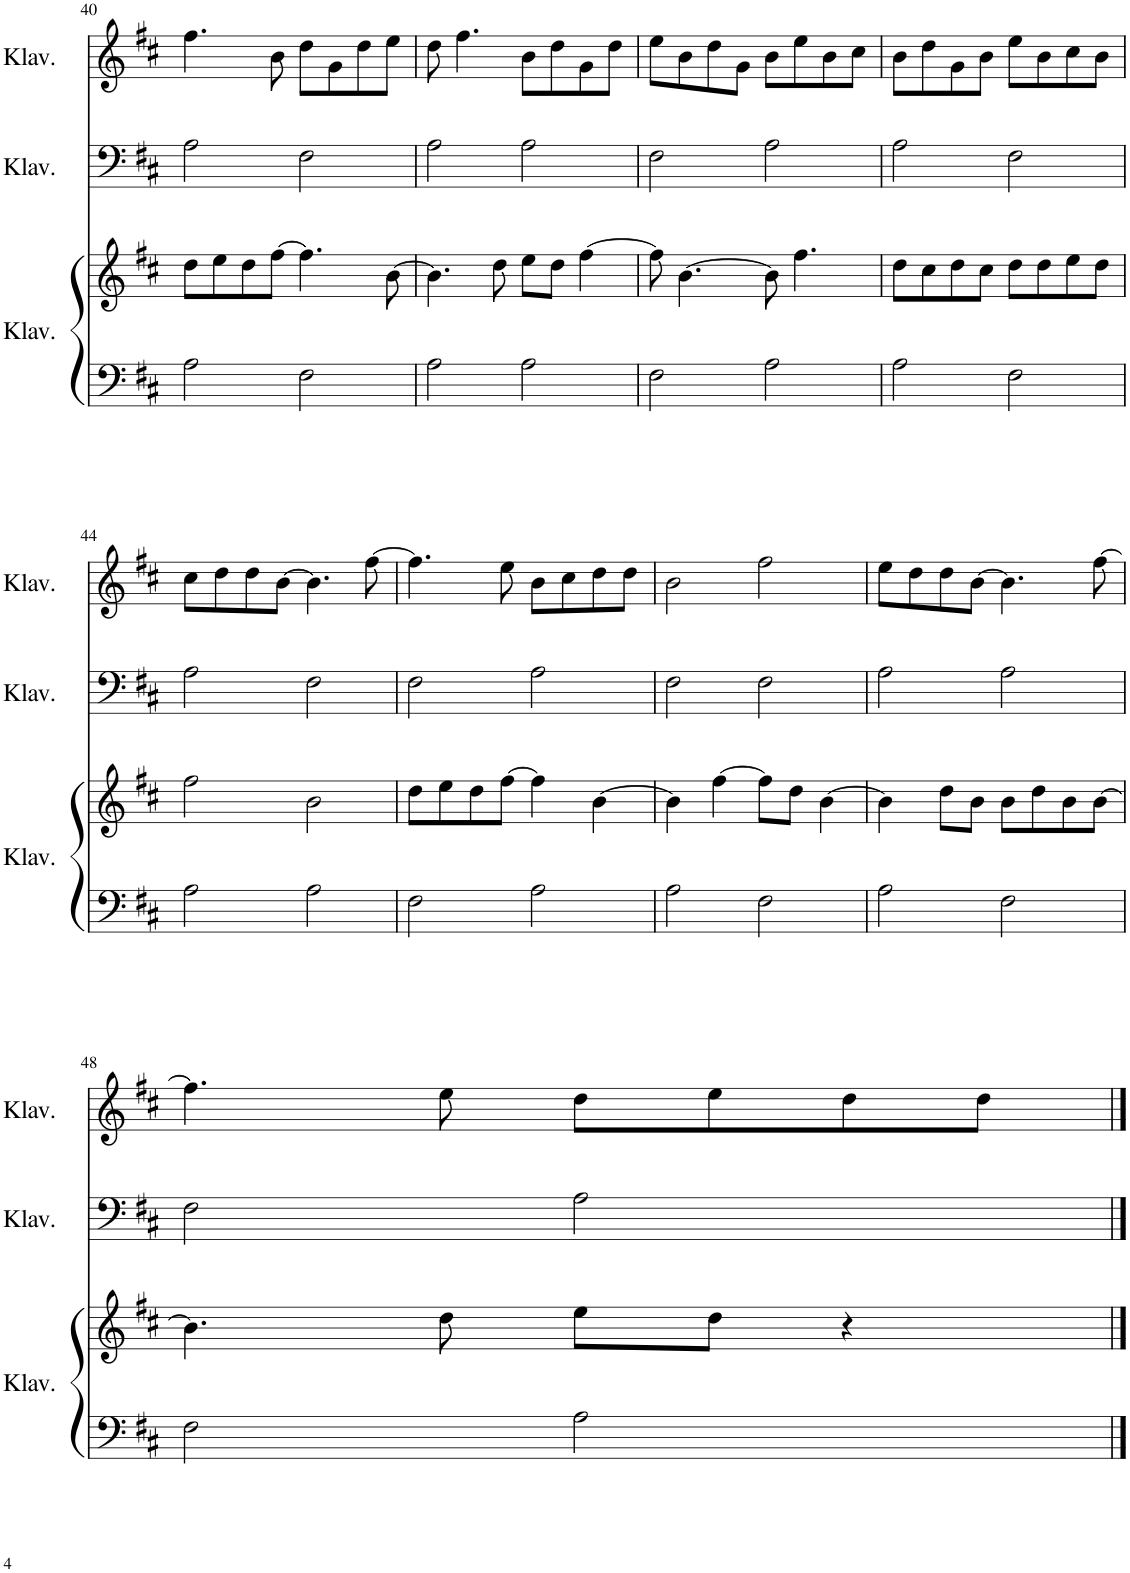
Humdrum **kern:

**kern	**kern	**kern	**kern
*part3	*part3	*part2	*part1
*staff4	*staff3	*staff2	*staff1
*I"Klavier	*	*I"Klavier	*I"Klavier
*I'Klav.	*	*I'Klav.	*I'Klav.
!!LO:PB:g=z
*clefF4	*clefG2	*clefF4	*clefG2
*k[f#c#]	*k[f#c#]	*k[f#c#]	*k[f#c#]
*M4/4	*M4/4	*M4/4	*M4/4
=40	=40	=40	=40
2A\	8dd\L	2A\	4.ff#\
.	8ee\	.	.
.	8dd\	.	.
.	[8ff#\J	.	8b\
2F#\	4.ff#\]	2F#\	8dd\L
.	.	.	8g\
.	.	.	8dd\
.	[8b\	.	8ee\J
=41	=41	=41	=41
2A\	4.b\]	2A\	8dd\
.	.	.	4.ff#\
.	8dd\	.	.
2A\	8ee\L	2A\	8b\L
.	8dd\J	.	8dd\
.	[4ff#\	.	8g\
.	.	.	8dd\J
=42	=42	=42	=42
2F#\	8ff#\]	2F#\	8ee\L
.	[4.b\	.	8b\
.	.	.	8dd\
.	.	.	8g\J
2A\	8b\]	2A\	8b\L
.	4.ff#\	.	8ee\
.	.	.	8b\
.	.	.	8cc#\J
=43	=43	=43	=43
2A\	8dd\L	2A\	8b\L
.	8cc#\	.	8dd\
.	8dd\	.	8g\
.	8cc#\J	.	8b\J
2F#\	8dd\L	2F#\	8ee\L
.	8dd\	.	8b\
.	8ee\	.	8cc#\
.	8dd\J	.	8b\J
!!LO:LB:g=z
=44	=44	=44	=44
2A\	2ff#\	2A\	8cc#\L
.	.	.	8dd\
.	.	.	8dd\
.	.	.	[8b\J
2A\	2b\	2F#\	4.b\]
.	.	.	[8ff#\
=45	=45	=45	=45
2F#\	8dd\L	2F#\	4.ff#\]
.	8ee\	.	.
.	8dd\	.	.
.	[8ff#\J	.	8ee\
2A\	4ff#\]	2A\	8b\L
.	.	.	8cc#\
.	[4b\	.	8dd\
.	.	.	8dd\J
=46	=46	=46	=46
2A\	4b\]	2F#\	2b\
.	[4ff#\	.	.
2F#\	8ff#\L]	2F#\	2ff#\
.	8dd\J	.	.
.	[4b\	.	.
=47	=47	=47	=47
2A\	4b\]	2A\	8ee\L
.	.	.	8dd\
.	8dd\L	.	8dd\
.	8b\J	.	[8b\J
2F#\	8b\L	2A\	4.b\]
.	8dd\	.	.
.	8b\	.	.
.	[8b\J	.	[8ff#\
!!LO:LB:g=z
=48	=48	=48	=48
2F#\	4.b\]	2F#\	4.ff#\]
.	8dd\	.	8ee\
2A\	8ee\L	2A\	8dd\L
.	8dd\J	.	8ee\
.	4r	.	8dd\
.	.	.	8dd\J
==	==	==	==
*-	*-	*-	*-
